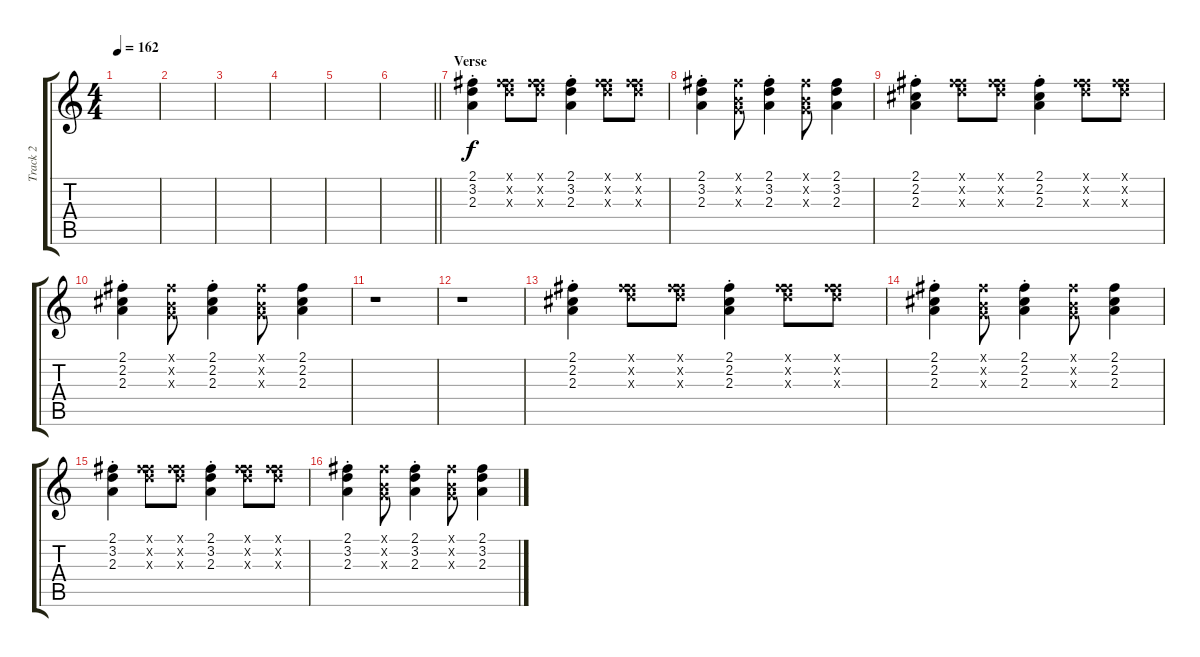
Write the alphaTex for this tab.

\track ("Track 2" "Track 2") {instrument distortionguitar}
\staff {score tabs}
\tuning (E4 B3 G3 D3 A2 D2) {hide}
\ts (4 4)
\tempo 162
\clef g2
\ks c
|
|
|
|
|
\barLineRight lightlight
|
\section ("" "Verse")
(2.1{st} 3.2{st} 2.3{st}).4 (2.1{x} 7.2{x} 7.3{x}).8 (2.1{x} 7.2{x} 7.3{x}).8 (2.1{st} 3.2{st} 2.3{st}).4 (2.1{x} 7.2{x} 7.3{x}).8 (2.1{x} 7.2{x} 7.3{x}).8 |
(2.1{st} 3.2{st} 2.3{st}).4 (2.1{x} 0.2{x} 0.3{x}).8 (2.1{st} 3.2{st} 2.3{st}).4 (2.1{x} 0.2{x} 0.3{x}).8 (2.1 3.2 2.3).4 |
(2.1{st} 2.2{st} 2.3{st}).4 (2.1{x} 7.2{x} 7.3{x}).8 (2.1{x} 7.2{x} 7.3{x}).8 (2.1{st} 2.2{st} 2.3{st}).4 (2.1{x} 7.2{x} 7.3{x}).8 (2.1{x} 7.2{x} 7.3{x}).8 |
(2.1{st} 2.2{st} 2.3{st}).4 (2.1{x} 0.2{x} 0.3{x}).8 (2.1{st} 2.2{st} 2.3{st}).4 (2.1{x} 0.2{x} 0.3{x}).8 (2.1 2.2 2.3).4 |
r.1 |
r.1 |
(2.1{st} 2.2{st} 2.3{st}).4 (2.1{x} 7.2{x} 7.3{x}).8 (2.1{x} 7.2{x} 7.3{x}).8 (2.1{st} 2.2{st} 2.3{st}).4 (2.1{x} 7.2{x} 7.3{x}).8 (2.1{x} 7.2{x} 7.3{x}).8 |
(2.1{st} 2.2{st} 2.3{st}).4 (2.1{x} 0.2{x} 0.3{x}).8 (2.1{st} 2.2{st} 2.3{st}).4 (2.1{x} 0.2{x} 0.3{x}).8 (2.1 2.2 2.3).4 |
(2.1{st} 3.2{st} 2.3{st}).4 (2.1{x} 7.2{x} 7.3{x}).8 (2.1{x} 7.2{x} 7.3{x}).8 (2.1{st} 3.2{st} 2.3{st}).4 (2.1{x} 7.2{x} 7.3{x}).8 (2.1{x} 7.2{x} 7.3{x}).8 |
(2.1{st} 3.2{st} 2.3{st}).4 (2.1{x} 0.2{x} 0.3{x}).8 (2.1{st} 3.2{st} 2.3{st}).4 (2.1{x} 0.2{x} 0.3{x}).8 (2.1 3.2 2.3).4
